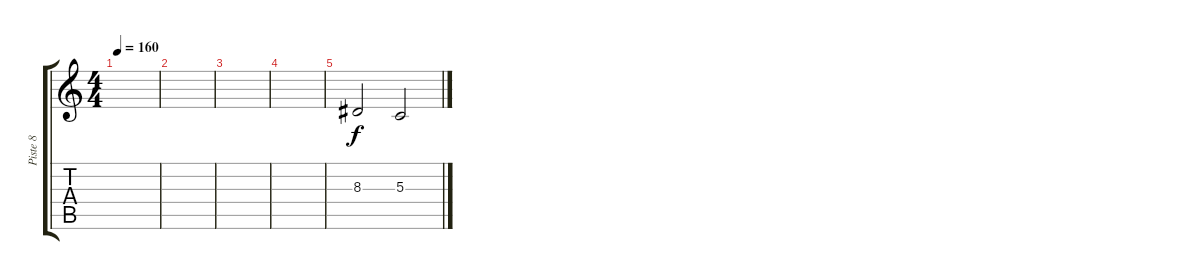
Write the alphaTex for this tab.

\track ("Piste 8" "Piste 8") {instrument lead1square}
\staff {score tabs}
\tuning (E4 B3 G3 D3 A2 E2) {hide}
\ts (4 4)
\tempo 160
\clef g2
\ks c
|
|
|
|
8.3.2 5.3.2
